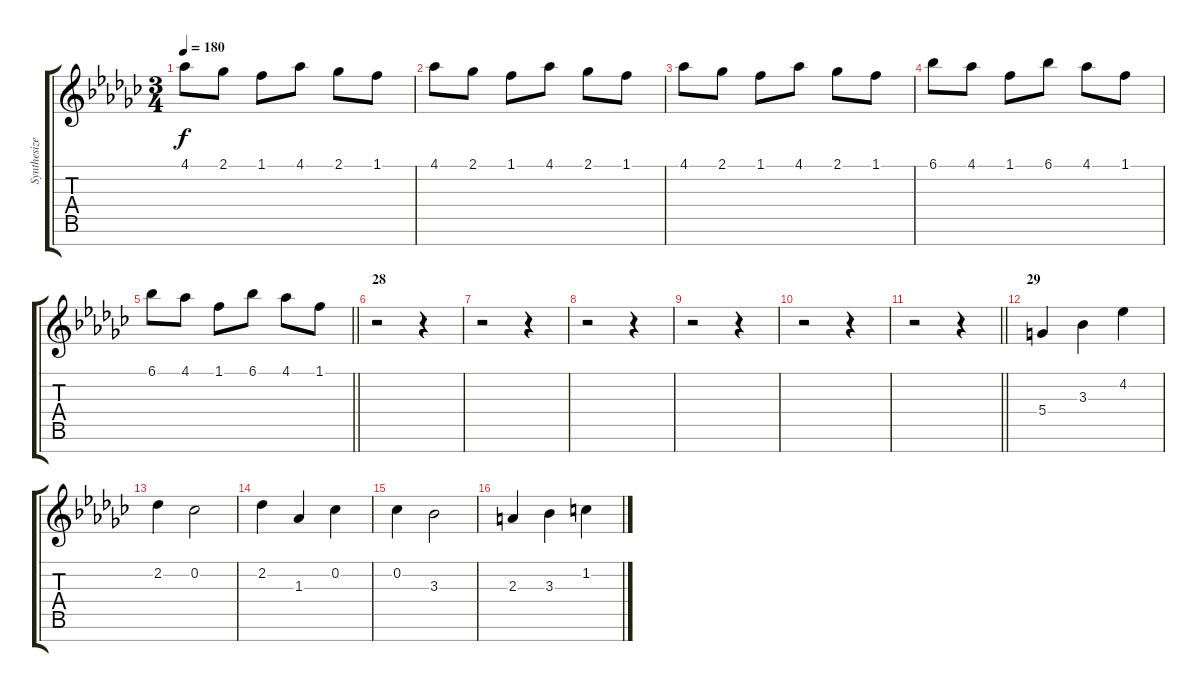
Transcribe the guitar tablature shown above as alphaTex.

\track ("Synthesizer I" "Synthesize") {instrument lead2sawtooth}
\staff {score tabs}
\tuning (E5 B4 G4 D4 A3 E3 B2) {hide}
\ts (3 4)
\tempo 180
\clef g2
\ks gb
4.1.8{dy f} 2.1.8 1.1.8 4.1.8 2.1.8 1.1.8 |
4.1.8 2.1.8 1.1.8 4.1.8 2.1.8 1.1.8 |
4.1.8 2.1.8 1.1.8 4.1.8 2.1.8 1.1.8 |
6.1.8 4.1.8 1.1.8 6.1.8 4.1.8 1.1.8 |
\barLineRight lightlight
6.1.8 4.1.8 1.1.8 6.1.8 4.1.8 1.1.8 |
\section ("" "28")
r.2 r.4 |
r.2 r.4 |
r.2 r.4 |
r.2 r.4 |
r.2 r.4 |
\barLineRight lightlight
r.2 r.4 |
\section ("" "29")
5.4.4 3.3.4 4.2.4 |
2.2.4 0.2.2 |
2.2.4 1.3.4 0.2.4 |
0.2.4 3.3.2 |
2.3.4 3.3.4 1.2.4
